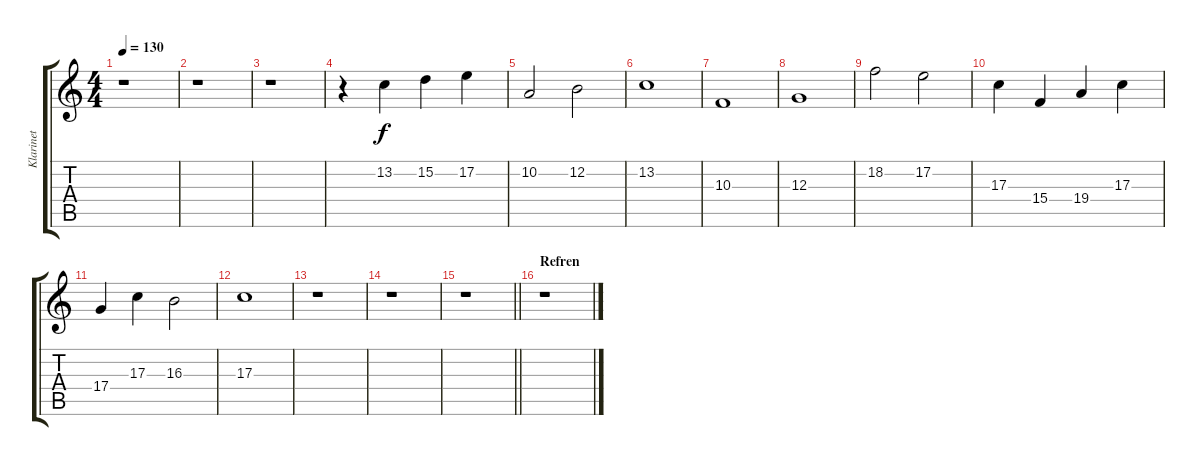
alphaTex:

\track ("Klarinet" "Klarinet") {instrument clarinet}
\staff {score tabs}
\tuning (E4 B3 G3 D3 A2 E2) {hide}
\ts (4 4)
\tempo 130
\clef g2
\ks c
r.1{dy f} |
r.1 |
r.1 |
r.4{volume 8} 13.2.4 15.2.4 17.2.4 |
10.2.2 12.2.2 |
13.2.1 |
10.3.1{volume 7} |
12.3.1{volume 8} |
18.2.2{volume 7} 17.2.2 |
17.3.4{volume 8} 15.4.4 19.4.4 17.3.4 |
17.4.4 17.3.4 16.3.2 |
17.3.1 |
r.1 |
r.1 |
\barLineRight lightlight
r.1 |
\section ("" "Refren")
r.1
